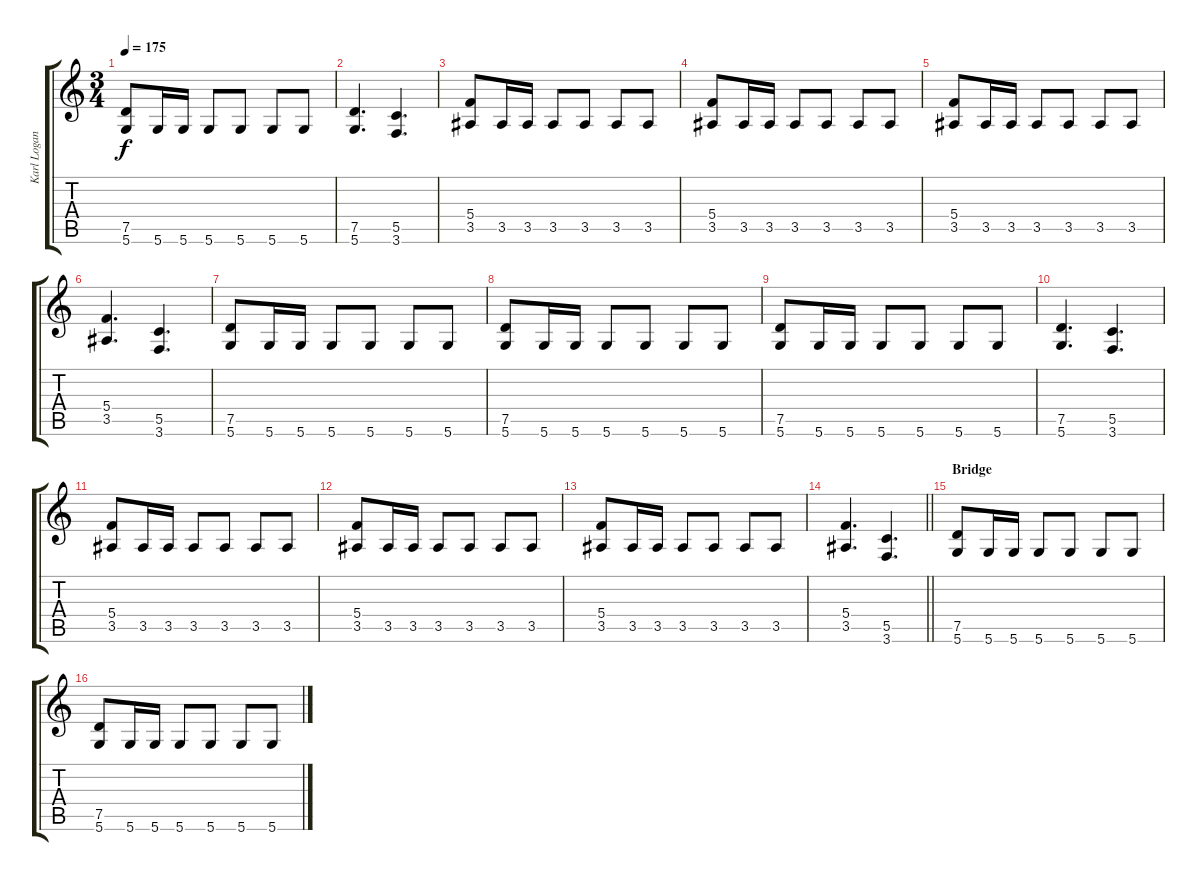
\track ("Karl Logan" "Karl Logan") {instrument distortionguitar}
\staff {score tabs}
\tuning (D4 A3 F3 C3 G2 D2) {hide}
\ts (3 4)
\tempo 175
\clef g2
\ks c
(7.5 5.6).8{dy f} 5.6.16 5.6.16 5.6.8 5.6.8 5.6.8 5.6.8 |
(7.5 5.6).4{d} (5.5 3.6).4{d} |
(5.4 3.5).8 3.5.16 3.5.16 3.5.8 3.5.8 3.5.8 3.5.8 |
(5.4 3.5).8 3.5.16 3.5.16 3.5.8 3.5.8 3.5.8 3.5.8 |
(5.4 3.5).8 3.5.16 3.5.16 3.5.8 3.5.8 3.5.8 3.5.8 |
(5.4 3.5).4{d} (5.5 3.6).4{d} |
(7.5 5.6).8 5.6.16 5.6.16 5.6.8 5.6.8 5.6.8 5.6.8 |
(7.5 5.6).8 5.6.16 5.6.16 5.6.8 5.6.8 5.6.8 5.6.8 |
(7.5 5.6).8 5.6.16 5.6.16 5.6.8 5.6.8 5.6.8 5.6.8 |
(7.5 5.6).4{d} (5.5 3.6).4{d} |
(5.4 3.5).8 3.5.16 3.5.16 3.5.8 3.5.8 3.5.8 3.5.8 |
(5.4 3.5).8 3.5.16 3.5.16 3.5.8 3.5.8 3.5.8 3.5.8 |
(5.4 3.5).8 3.5.16 3.5.16 3.5.8 3.5.8 3.5.8 3.5.8 |
\barLineRight lightlight
(5.4 3.5).4{d} (5.5 3.6).4{d} |
\section ("" "Bridge")
(7.5 5.6).8 5.6.16 5.6.16 5.6.8 5.6.8 5.6.8 5.6.8 |
(7.5 5.6).8 5.6.16 5.6.16 5.6.8 5.6.8 5.6.8 5.6.8
